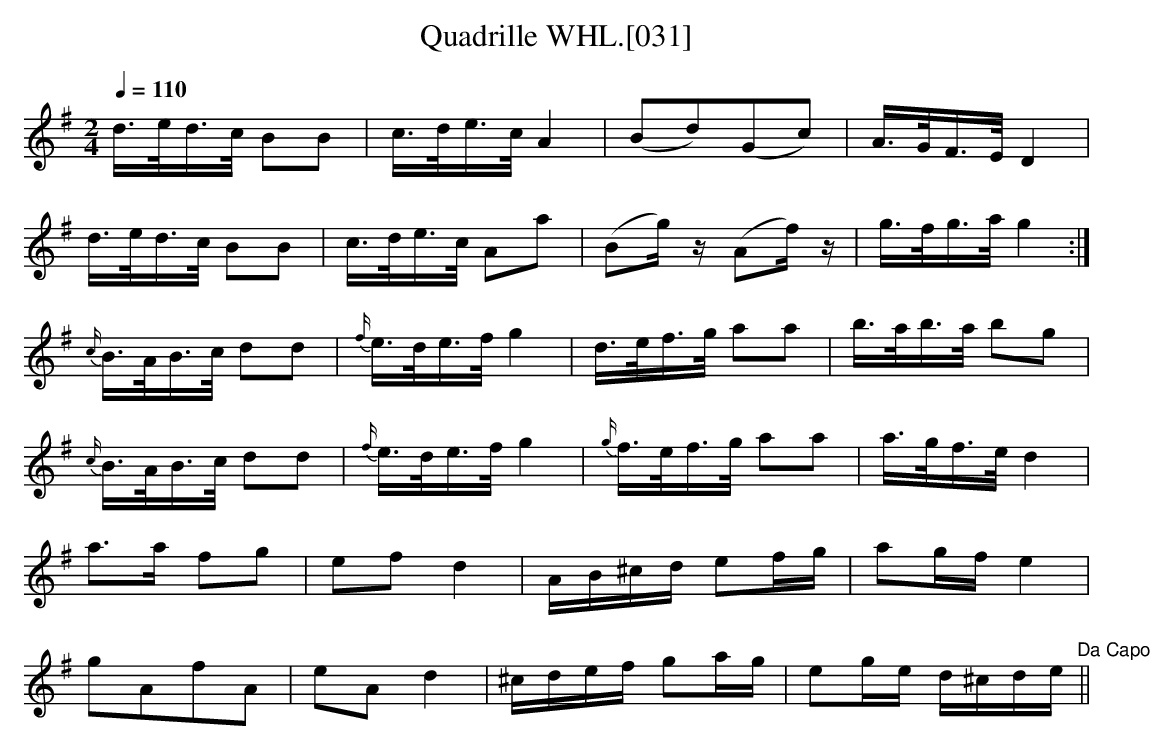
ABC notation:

X:1
T:Quadrille WHL.[031]
M:2/4
L:1/8
Q:1/4=110
K:G
d/>e/d/>c/ BB|c/>d/e/>c/A2|(Bd)(Gc)|A/>G/F/>E/D2|
d/>e/d/>c/ BB|c/>d/e/>c/ Aa|(Bg/) z/ (Af/) z/|g/>f/g/>a/ g2:|
{c/}B/>A/B/>c/ dd|{f/}e/>d/e/>f/g2|d/>e/f/>g/ aa|b/>a/b/>a/ bg|
{c/}B/>A/B/>c/ dd|{f/}e/>d/e/>f/g2|{g/}f/>e/f/>g/ aa| a/>g/f/>e/d2|
a>a fg|efd2|A/B/^c/d/ ef/g/|ag/f/e2|
gAfA|eAd2|^c/d/e/f/ ga/g/|eg/e/ d/^c/d/e/"^Da Capo"||
